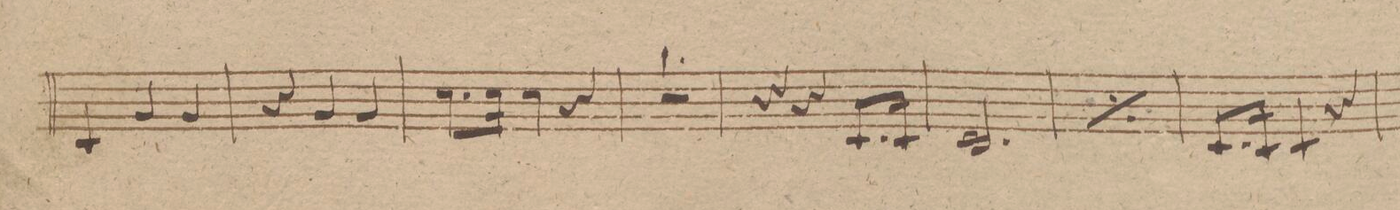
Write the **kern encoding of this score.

**kern	**dynam
*I"Clarino 2do in E.	*
*clefG2	*
*k[f#c#g#d#]	*
*met(c|)	*
*M3/4	*
4e/	.
4b\	.
4b\	.
=231	=231
4r	.
4b\	.
4b\	.
=232	=232
8.ee\L	.
16ee\Jk	.
4ee\	.
4r	.
=233	=233
2.r	.
=234	=234
4r	.
4r	.
8.e/L	.
16e/Jk	.
=235	=235
2.e/	.
=236	=236
*rep	*
2.e/	.
*Xrep	*
=237	=237
8.e/L	.
16e/Jk	.
4e/	.
4r	.
=238	=238
*-	*-
